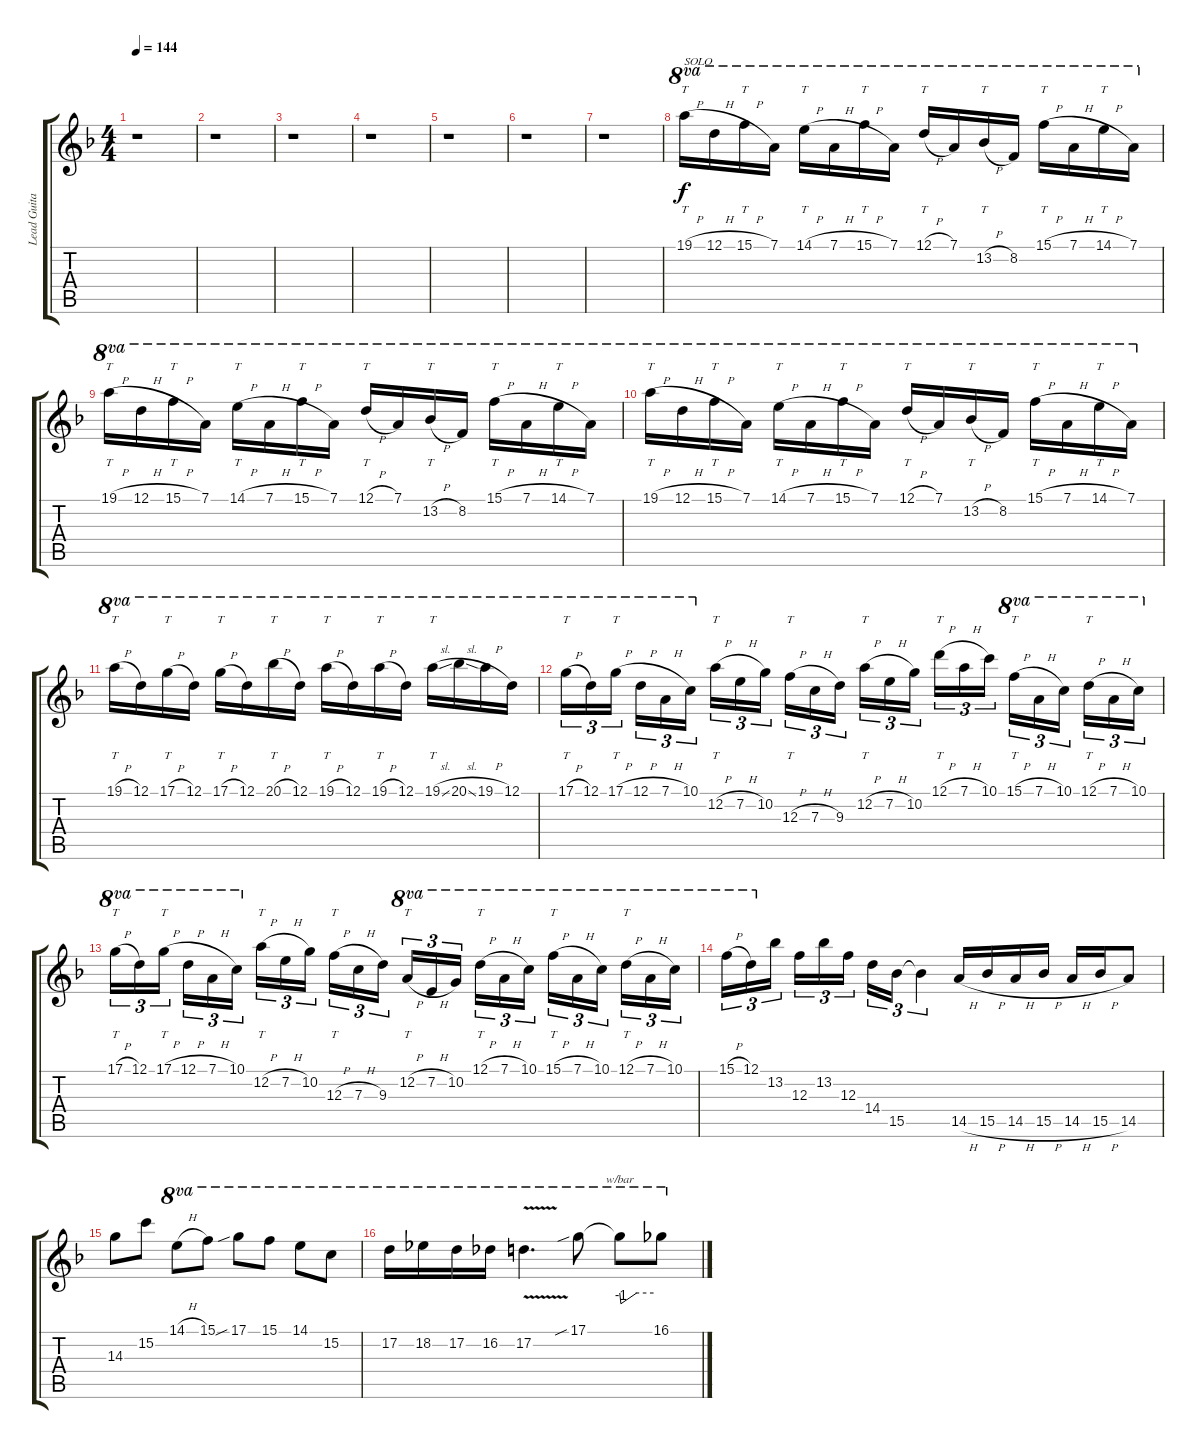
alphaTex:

\track ("Lead Guitar" "Lead Guita") {instrument distortionguitar}
\staff {score tabs}
\tuning (D4 A3 F3 C3 G2 D2) {hide}
\ts (4 4)
\tempo 144
\clef g2
\ks dminor
r.1{dy f} |
r.1 |
r.1 |
r.1 |
r.1 |
r.1 |
r.1 |
19.1{h}.16{tt ot 8va txt "SOLO"} 12.1{h}.16{ot 8va} 15.1{h}.16{tt ot 8va} 7.1.16{ot 8va} 14.1{h}.16{tt ot 8va} 7.1{h}.16{ot 8va} 15.1{h}.16{tt ot 8va} 7.1.16{ot 8va} 12.1{h}.16{tt ot 8va} 7.1.16{ot 8va} 13.2{h}.16{tt ot 8va} 8.2.16{ot 8va} 15.1{h}.16{tt ot 8va} 7.1{h}.16{ot 8va} 14.1{h}.16{tt ot 8va} 7.1.16{ot 8va} |
19.1{h}.16{tt ot 8va} 12.1{h}.16{ot 8va} 15.1{h}.16{tt ot 8va} 7.1.16{ot 8va} 14.1{h}.16{tt ot 8va} 7.1{h}.16{ot 8va} 15.1{h}.16{tt ot 8va} 7.1.16{ot 8va} 12.1{h}.16{tt ot 8va} 7.1.16{ot 8va} 13.2{h}.16{tt ot 8va} 8.2.16{ot 8va} 15.1{h}.16{tt ot 8va} 7.1{h}.16{ot 8va} 14.1{h}.16{tt ot 8va} 7.1.16{ot 8va} |
19.1{h}.16{tt ot 8va} 12.1{h}.16{ot 8va} 15.1{h}.16{tt ot 8va} 7.1.16{ot 8va} 14.1{h}.16{tt ot 8va} 7.1{h}.16{ot 8va} 15.1{h}.16{tt ot 8va} 7.1.16{ot 8va} 12.1{h}.16{tt ot 8va} 7.1.16{ot 8va} 13.2{h}.16{tt ot 8va} 8.2.16{ot 8va} 15.1{h}.16{tt ot 8va} 7.1{h}.16{ot 8va} 14.1{h}.16{tt ot 8va} 7.1.16{ot 8va} |
19.1{h}.16{tt ot 8va} 12.1.16{ot 8va} 17.1{h}.16{tt ot 8va} 12.1.16{ot 8va} 17.1{h}.16{tt ot 8va} 12.1.16{ot 8va} 20.1{h}.16{tt ot 8va} 12.1.16{ot 8va} 19.1{h}.16{tt ot 8va} 12.1.16{ot 8va} 19.1{h}.16{tt ot 8va} 12.1.16{ot 8va} 19.1{sl}.16{tt ot 8va} 20.1{sl}.16{ot 8va} 19.1{h}.16{ot 8va} 12.1.16{ot 8va} |
17.1{h}.16{tt tu (3 2) ot 8va} 12.1.16{tu (3 2) ot 8va} 17.1{h}.16{tt tu (3 2) ot 8va beam splitsecondary} 12.1{h}.16{tu (3 2) ot 8va} 7.1{h}.16{tu (3 2) ot 8va} 10.1.16{tu (3 2) ot 8va} 12.2{h}.16{tt tu (3 2)} 7.2{h}.16{tu (3 2)} 10.2.16{tu (3 2) beam splitsecondary} 12.3{h}.16{tt tu (3 2)} 7.3{h}.16{tu (3 2)} 9.3.16{tu (3 2)} 12.2{h}.16{tt tu (3 2)} 7.2{h}.16{tu (3 2)} 10.2.16{tu (3 2) beam splitsecondary} 12.1{h}.16{tt tu (3 2)} 7.1{h}.16{tu (3 2)} 10.1.16{tu (3 2)} 15.1{h}.16{tt tu (3 2) ot 8va} 7.1{h}.16{tu (3 2) ot 8va} 10.1.16{tu (3 2) ot 8va beam splitsecondary} 12.1{h}.16{tt tu (3 2) ot 8va} 7.1{h}.16{tu (3 2) ot 8va} 10.1.16{tu (3 2) ot 8va} |
17.1{h}.16{tt tu (3 2) ot 8va} 12.1.16{tu (3 2) ot 8va} 17.1{h}.16{tt tu (3 2) ot 8va beam splitsecondary} 12.1{h}.16{tu (3 2) ot 8va} 7.1{h}.16{tu (3 2) ot 8va} 10.1.16{tu (3 2) ot 8va} 12.2{h}.16{tt tu (3 2)} 7.2{h}.16{tu (3 2)} 10.2.16{tu (3 2) beam splitsecondary} 12.3{h}.16{tt tu (3 2)} 7.3{h}.16{tu (3 2)} 9.3.16{tu (3 2)} 12.2{h}.16{tt tu (3 2) ot 8va} 7.2{h}.16{tu (3 2) ot 8va} 10.2.16{tu (3 2) ot 8va beam splitsecondary} 12.1{h}.16{tt tu (3 2) ot 8va} 7.1{h}.16{tu (3 2) ot 8va} 10.1.16{tu (3 2) ot 8va} 15.1{h}.16{tt tu (3 2) ot 8va} 7.1{h}.16{tu (3 2) ot 8va} 10.1.16{tu (3 2) ot 8va beam splitsecondary} 12.1{h}.16{tt tu (3 2) ot 8va} 7.1{h}.16{tu (3 2) ot 8va} 10.1.16{tu (3 2) ot 8va} |
15.1{h}.16{tu (3 2) ot 8va} 12.1.16{tu (3 2) ot 8va} 13.2.16{tu (3 2) beam splitsecondary} 12.3.16{tu (3 2)} 13.2.16{tu (3 2)} 12.3.16{tu (3 2)} 14.4.16{tu (3 2)} 15.5.16{tu (3 2)} 15.5{t}.4{tu (3 2)} 14.5{h}.16 15.5{h}.16 14.5{h}.16 15.5{h}.16 14.5{h}.16 15.5{h}.16 14.5.8 |
14.3.8 15.2.8 14.1{h}.8{ot 8va} 15.1.8{ot 8va} 17.1{sib}.8{ot 8va} 15.1.8{ot 8va} 14.1.8{ot 8va} 15.2.8{ot 8va} |
17.2.16{ot 8va} 18.2.16{ot 8va} 17.2.16{ot 8va} 16.2.16{ot 8va} 17.2{v}.4{d ot 8va} 17.1{sib}.8{ot 8va} 17.1{t}.8{tbe (custom default 0 0 2 -4 30 0 60 0) ot 8va} 16.1.8{ot 8va}
